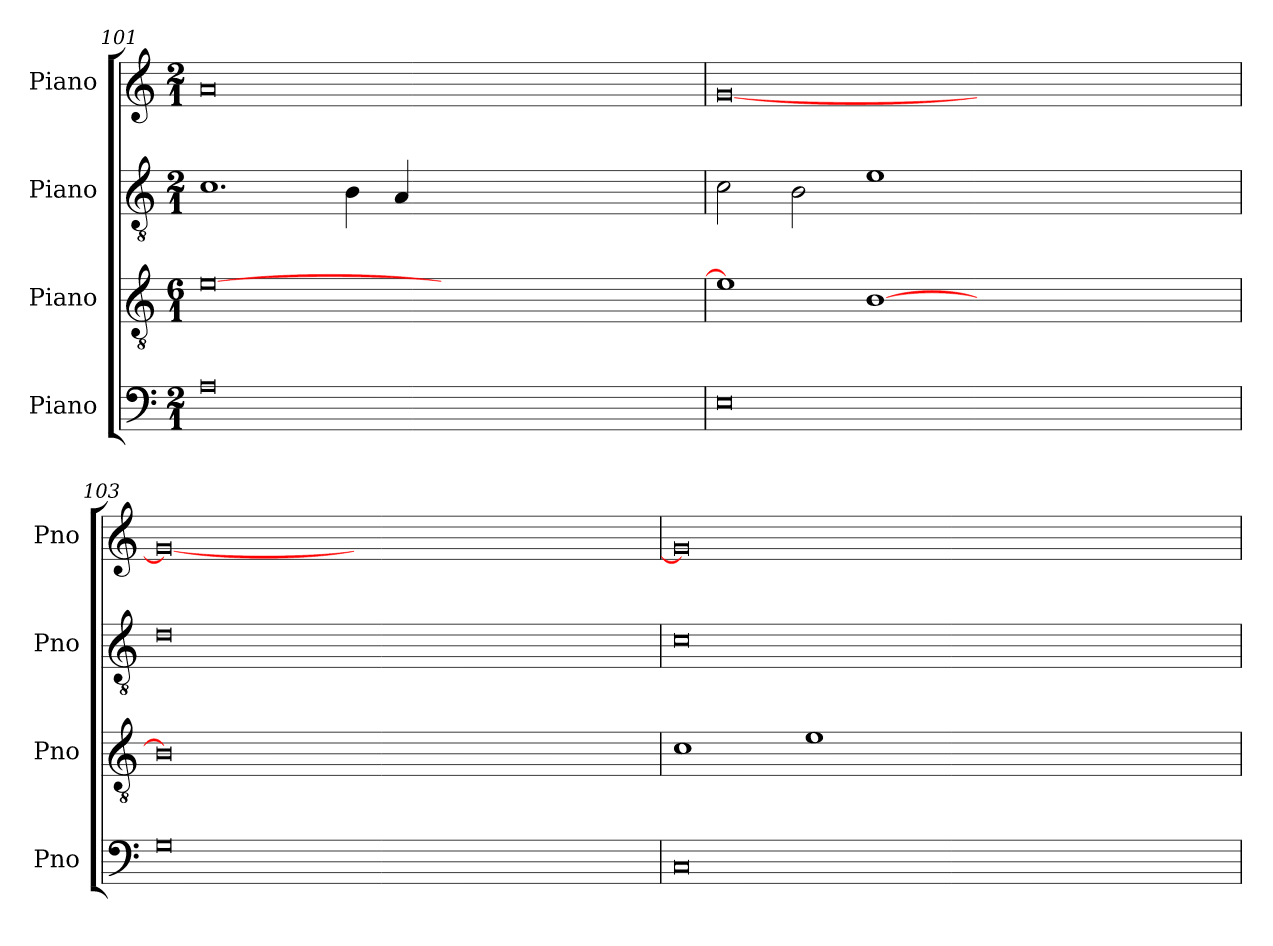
**kern	**kern	**kern	**kern
*part4	*part3	*part2	*part1
*staff4	*staff3	*staff2	*staff1
*I"Piano	*I"Piano	*I"Piano	*I"Piano
*I'Pno	*I'Pno	*I'Pno	*I'Pno
*clefF4	*clefGv2	*clefGv2	*clefG2
*k[]	*k[]	*k[]	*k[]
*M2/1	*M6/1	*M2/1	*M2/1
=101	=101	=101	=101
0A	[0e	1.c	0a
.	.	4B\	.
.	.	4A/	.
00ryy	00ryy	00ryy	00ryy
!!LO:PB:g=z
=102	=102	=102	=102
0E	1e]	2c\	[0g
.	.	2B\	.
.	[1B	1e	.
00ryy	00ryy	00ryy	00ryy
=103	=103	=103	=103
0G	0B]	0d	0g_
00ryy	00ryy	00ryy	00ryy
!!LO:LB:g=z
=104	=104	=104	=104
0C	1c	0c	0g]
.	1e	.	.
00ryy	00ryy	00ryy	00ryy
=	=	=	=
*-	*-	*-	*-
